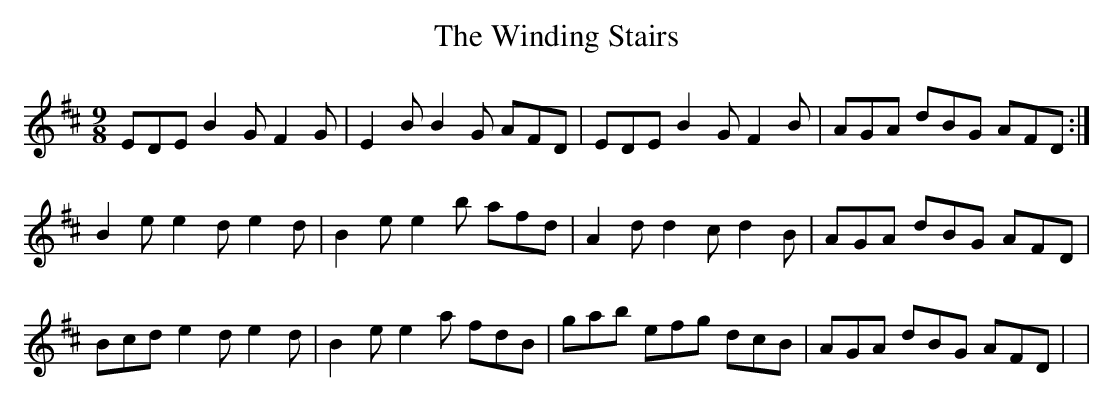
X:1
T:The Winding Stairs
M:9/8
L:1/8
K:D
EDE B2 G F2 G|E2 B B2 G AFD|EDE B2 G F2 B|AGA dBG AFD :|
B2 e e2 d e2 d|B2 e e2 b afd|A2 d d2 c d2 B|AGA dBG AFD|
Bcd e2 d e2 d|B2 e e2 a fdB|gab efg dcB|AGA dBG AFD |>|
